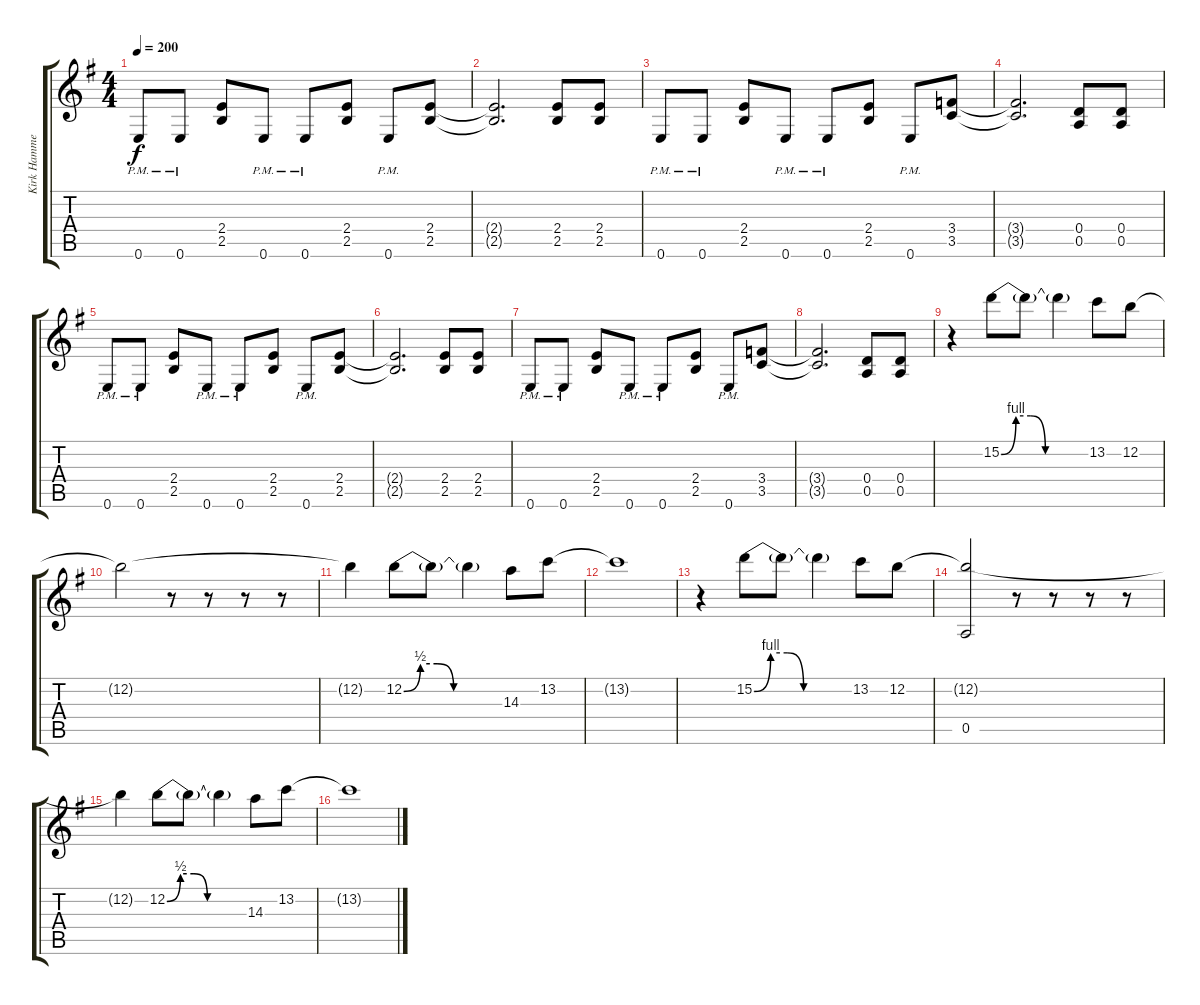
\track ("Kirk Hammett" "Kirk Hamme") {instrument overdrivenguitar}
\staff {score tabs}
\tuning (E4 B3 G3 D3 A2 E2) {hide}
\ts (4 4)
\tempo 200
\clef g2
\ks g
0.6{pm}.8{dy f} 0.6{pm}.8 (2.4 2.5).8 0.6{pm}.8 0.6{pm}.8 (2.4 2.5).8 0.6{pm}.8 (2.4 2.5).8 |
(2.4{t} 2.5{t}).2{d} (2.4 2.5).8 (2.4 2.5).8 |
0.6{pm}.8 0.6{pm}.8 (2.4 2.5).8 0.6{pm}.8 0.6{pm}.8 (2.4 2.5).8 0.6{pm}.8 (3.4 3.5).8 |
(3.4{t} 3.5{t}).2{d} (0.4 0.5).8 (0.4 0.5).8 |
0.6{pm}.8 0.6{pm}.8 (2.4 2.5).8 0.6{pm}.8 0.6{pm}.8 (2.4 2.5).8 0.6{pm}.8 (2.4 2.5).8 |
(2.4{t} 2.5{t}).2{d} (2.4 2.5).8 (2.4 2.5).8 |
0.6{pm}.8 0.6{pm}.8 (2.4 2.5).8 0.6{pm}.8 0.6{pm}.8 (2.4 2.5).8 0.6{pm}.8 (3.4 3.5).8 |
(3.4{t} 3.5{t}).2{d} (0.4 0.5).8 (0.4 0.5).8 |
r.4 15.2{be (custom 0 0 10 4 20 4 30 0 60 0)}.8 15.2{t}.8 15.2{t}.4 13.2.8 12.2.8 |
12.2{t}.2 r.8 r.8 r.8 r.8 |
12.2{t}.4 12.2{be (custom 0 0 10 2 20 2 30 0 60 0)}.8 12.2{t}.8 12.2{t}.4 14.3.8 13.2.8 |
13.2{t}.1 |
r.4 15.2{be (custom 0 0 10 4 20 4 30 0 60 0)}.8 15.2{t}.8 15.2{t}.4 13.2.8 12.2.8 |
(12.2{t} 0.5).2 r.8 r.8 r.8 r.8 |
12.2{t}.4 12.2{be (custom 0 0 10 2 20 2 30 0 60 0)}.8 12.2{t}.8 12.2{t}.4 14.3.8 13.2.8 |
13.2{t}.1
